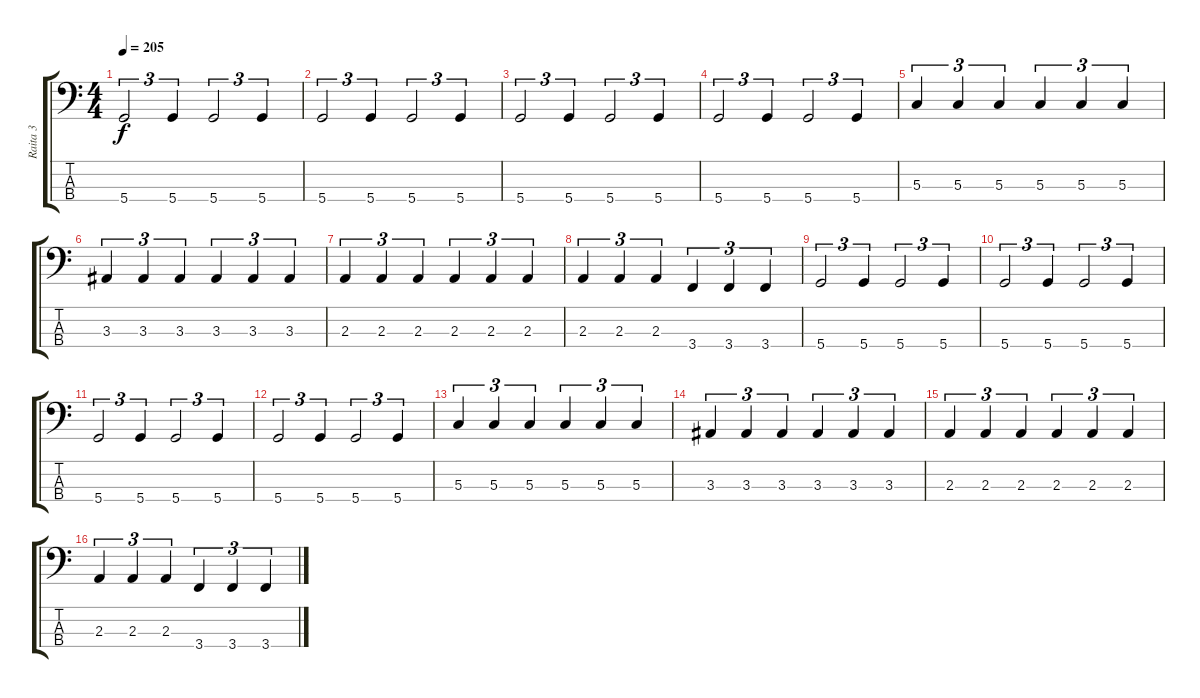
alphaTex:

\track ("Raita 3" "Raita 3") {instrument electricbassfinger}
\staff {score tabs}
\tuning (F2 C2 G1 D1) {hide}
\ts (4 4)
\tempo 205
\clef f4
\ks c
5.4.2{tu (3 2) dy f} 5.4.4{tu (3 2)} 5.4.2{tu (3 2)} 5.4.4{tu (3 2)} |
5.4.2{tu (3 2)} 5.4.4{tu (3 2)} 5.4.2{tu (3 2)} 5.4.4{tu (3 2)} |
5.4.2{tu (3 2)} 5.4.4{tu (3 2)} 5.4.2{tu (3 2)} 5.4.4{tu (3 2)} |
5.4.2{tu (3 2)} 5.4.4{tu (3 2)} 5.4.2{tu (3 2)} 5.4.4{tu (3 2)} |
5.3.4{tu (3 2)} 5.3.4{tu (3 2)} 5.3.4{tu (3 2)} 5.3.4{tu (3 2)} 5.3.4{tu (3 2)} 5.3.4{tu (3 2)} |
3.3.4{tu (3 2)} 3.3.4{tu (3 2)} 3.3.4{tu (3 2)} 3.3.4{tu (3 2)} 3.3.4{tu (3 2)} 3.3.4{tu (3 2)} |
2.3.4{tu (3 2)} 2.3.4{tu (3 2)} 2.3.4{tu (3 2)} 2.3.4{tu (3 2)} 2.3.4{tu (3 2)} 2.3.4{tu (3 2)} |
2.3.4{tu (3 2)} 2.3.4{tu (3 2)} 2.3.4{tu (3 2)} 3.4.4{tu (3 2)} 3.4.4{tu (3 2)} 3.4.4{tu (3 2)} |
5.4.2{tu (3 2)} 5.4.4{tu (3 2)} 5.4.2{tu (3 2)} 5.4.4{tu (3 2)} |
5.4.2{tu (3 2)} 5.4.4{tu (3 2)} 5.4.2{tu (3 2)} 5.4.4{tu (3 2)} |
5.4.2{tu (3 2)} 5.4.4{tu (3 2)} 5.4.2{tu (3 2)} 5.4.4{tu (3 2)} |
5.4.2{tu (3 2)} 5.4.4{tu (3 2)} 5.4.2{tu (3 2)} 5.4.4{tu (3 2)} |
5.3.4{tu (3 2)} 5.3.4{tu (3 2)} 5.3.4{tu (3 2)} 5.3.4{tu (3 2)} 5.3.4{tu (3 2)} 5.3.4{tu (3 2)} |
3.3.4{tu (3 2)} 3.3.4{tu (3 2)} 3.3.4{tu (3 2)} 3.3.4{tu (3 2)} 3.3.4{tu (3 2)} 3.3.4{tu (3 2)} |
2.3.4{tu (3 2)} 2.3.4{tu (3 2)} 2.3.4{tu (3 2)} 2.3.4{tu (3 2)} 2.3.4{tu (3 2)} 2.3.4{tu (3 2)} |
2.3.4{tu (3 2)} 2.3.4{tu (3 2)} 2.3.4{tu (3 2)} 3.4.4{tu (3 2)} 3.4.4{tu (3 2)} 3.4.4{tu (3 2)}
